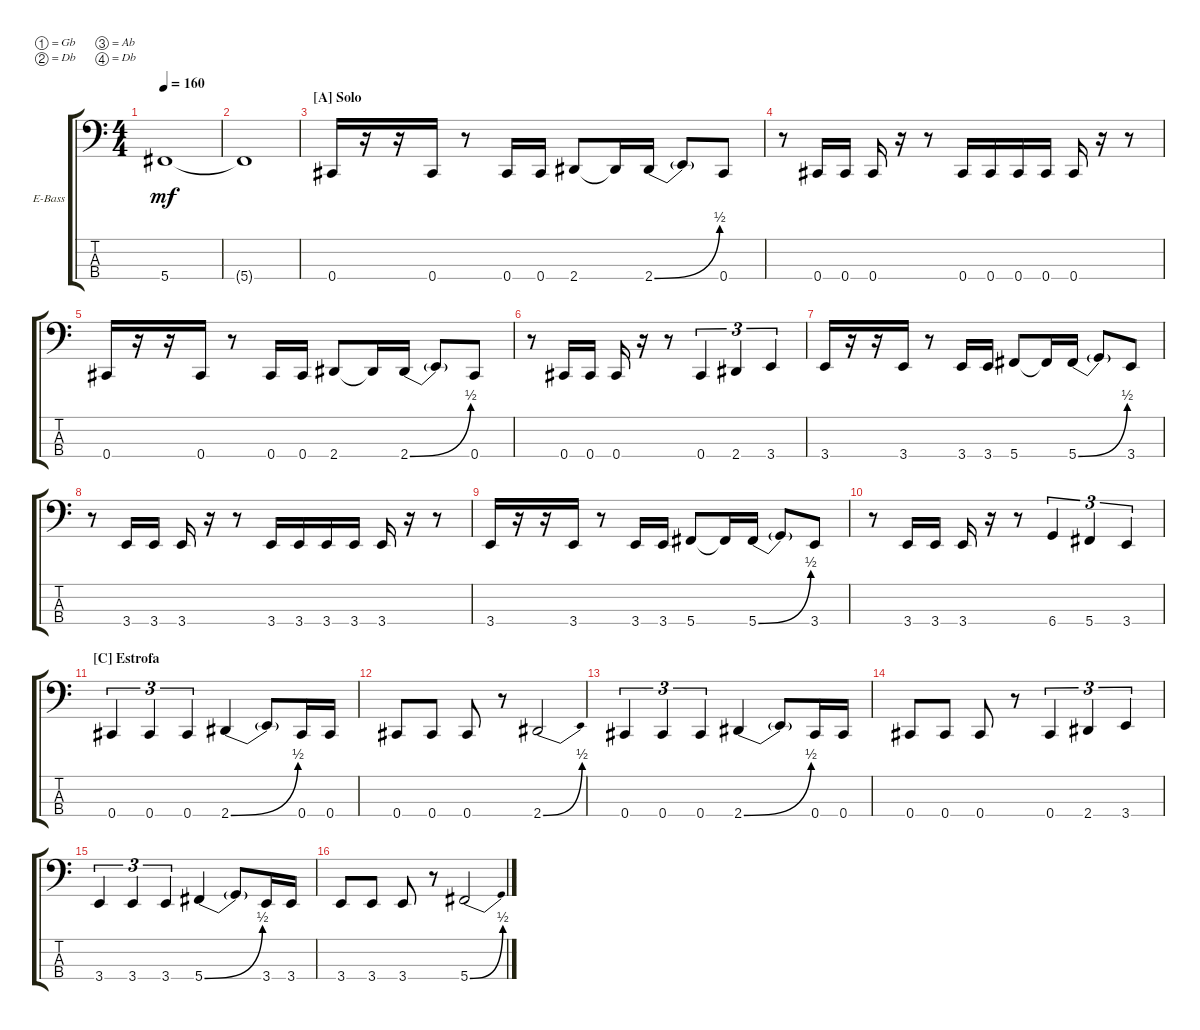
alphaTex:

\bracketExtendMode groupsimilarinstruments
\firstSystemTrackNameOrientation horizontal
\otherSystemsTrackNameOrientation horizontal
\track ("Paolo Gregoletto" "E-Bass") {instrument electricbassfinger}
\staff {score tabs}
\tuning (Gb2 Db2 Ab1 Db1)
\ts (4 4)
\tempo 160
\clef f4
\ks c
5.4.1{dy mf} |
5.4{t}.1 |
\section ("A" "Solo")
0.4.16 r.16 r.16 0.4.16 r.8 0.4.16 0.4.16 2.4.8 2.4{t}.16 2.4{be (bend 0 0 59.4 2)}.16 2.4{t}.8 0.4.8 |
r.8 0.4.16 0.4.16 0.4.16 r.16 r.8 0.4.16 0.4.16 0.4.16 0.4.16 0.4.16 r.16 r.8 |
0.4.16 r.16 r.16 0.4.16 r.8 0.4.16 0.4.16 2.4.8 2.4{t}.16 2.4{be (bend 0 0 59.4 2)}.16 2.4{t}.8 0.4.8 |
r.8 0.4.16 0.4.16 0.4.16 r.16 r.8 0.4.4{tu (3 2)} 2.4.4{tu (3 2)} 3.4.4{tu (3 2)} |
3.4.16 r.16 r.16 3.4.16 r.8 3.4.16 3.4.16 5.4.8 5.4{t}.16 5.4{be (bend 0 0 59.4 2)}.16 5.4{t}.8 3.4.8 |
r.8 3.4.16 3.4.16 3.4.16 r.16 r.8 3.4.16 3.4.16 3.4.16 3.4.16 3.4.16 r.16 r.8 |
3.4.16 r.16 r.16 3.4.16 r.8 3.4.16 3.4.16 5.4.8 5.4{t}.16 5.4{be (bend 0 0 59.4 2)}.16 5.4{t}.8 3.4.8 |
r.8 3.4.16 3.4.16 3.4.16 r.16 r.8 6.4.4{tu (3 2)} 5.4.4{tu (3 2)} 3.4.4{tu (3 2)} |
\section ("C" "Estrofa")
0.4.4{tu (3 2)} 0.4.4{tu (3 2)} 0.4.4{tu (3 2)} 2.4{be (bend 0 0 59.4 2)}.4 2.4{t}.8 0.4.16 0.4.16 |
0.4.8 0.4.8 0.4.8 r.8 2.4{be (bend 0 0 59.4 2)}.2 |
0.4.4{tu (3 2)} 0.4.4{tu (3 2)} 0.4.4{tu (3 2)} 2.4{be (bend 0 0 59.4 2)}.4 2.4{t}.8 0.4.16 0.4.16 |
0.4.8 0.4.8 0.4.8 r.8 0.4.4{tu (3 2)} 2.4.4{tu (3 2)} 3.4.4{tu (3 2)} |
3.4.4{tu (3 2)} 3.4.4{tu (3 2)} 3.4.4{tu (3 2)} 5.4{be (bend 0 0 59.4 2)}.4 5.4{t}.8 3.4.16 3.4.16 |
3.4.8 3.4.8 3.4.8 r.8 5.4{be (bend 0 0 59.4 2)}.2
